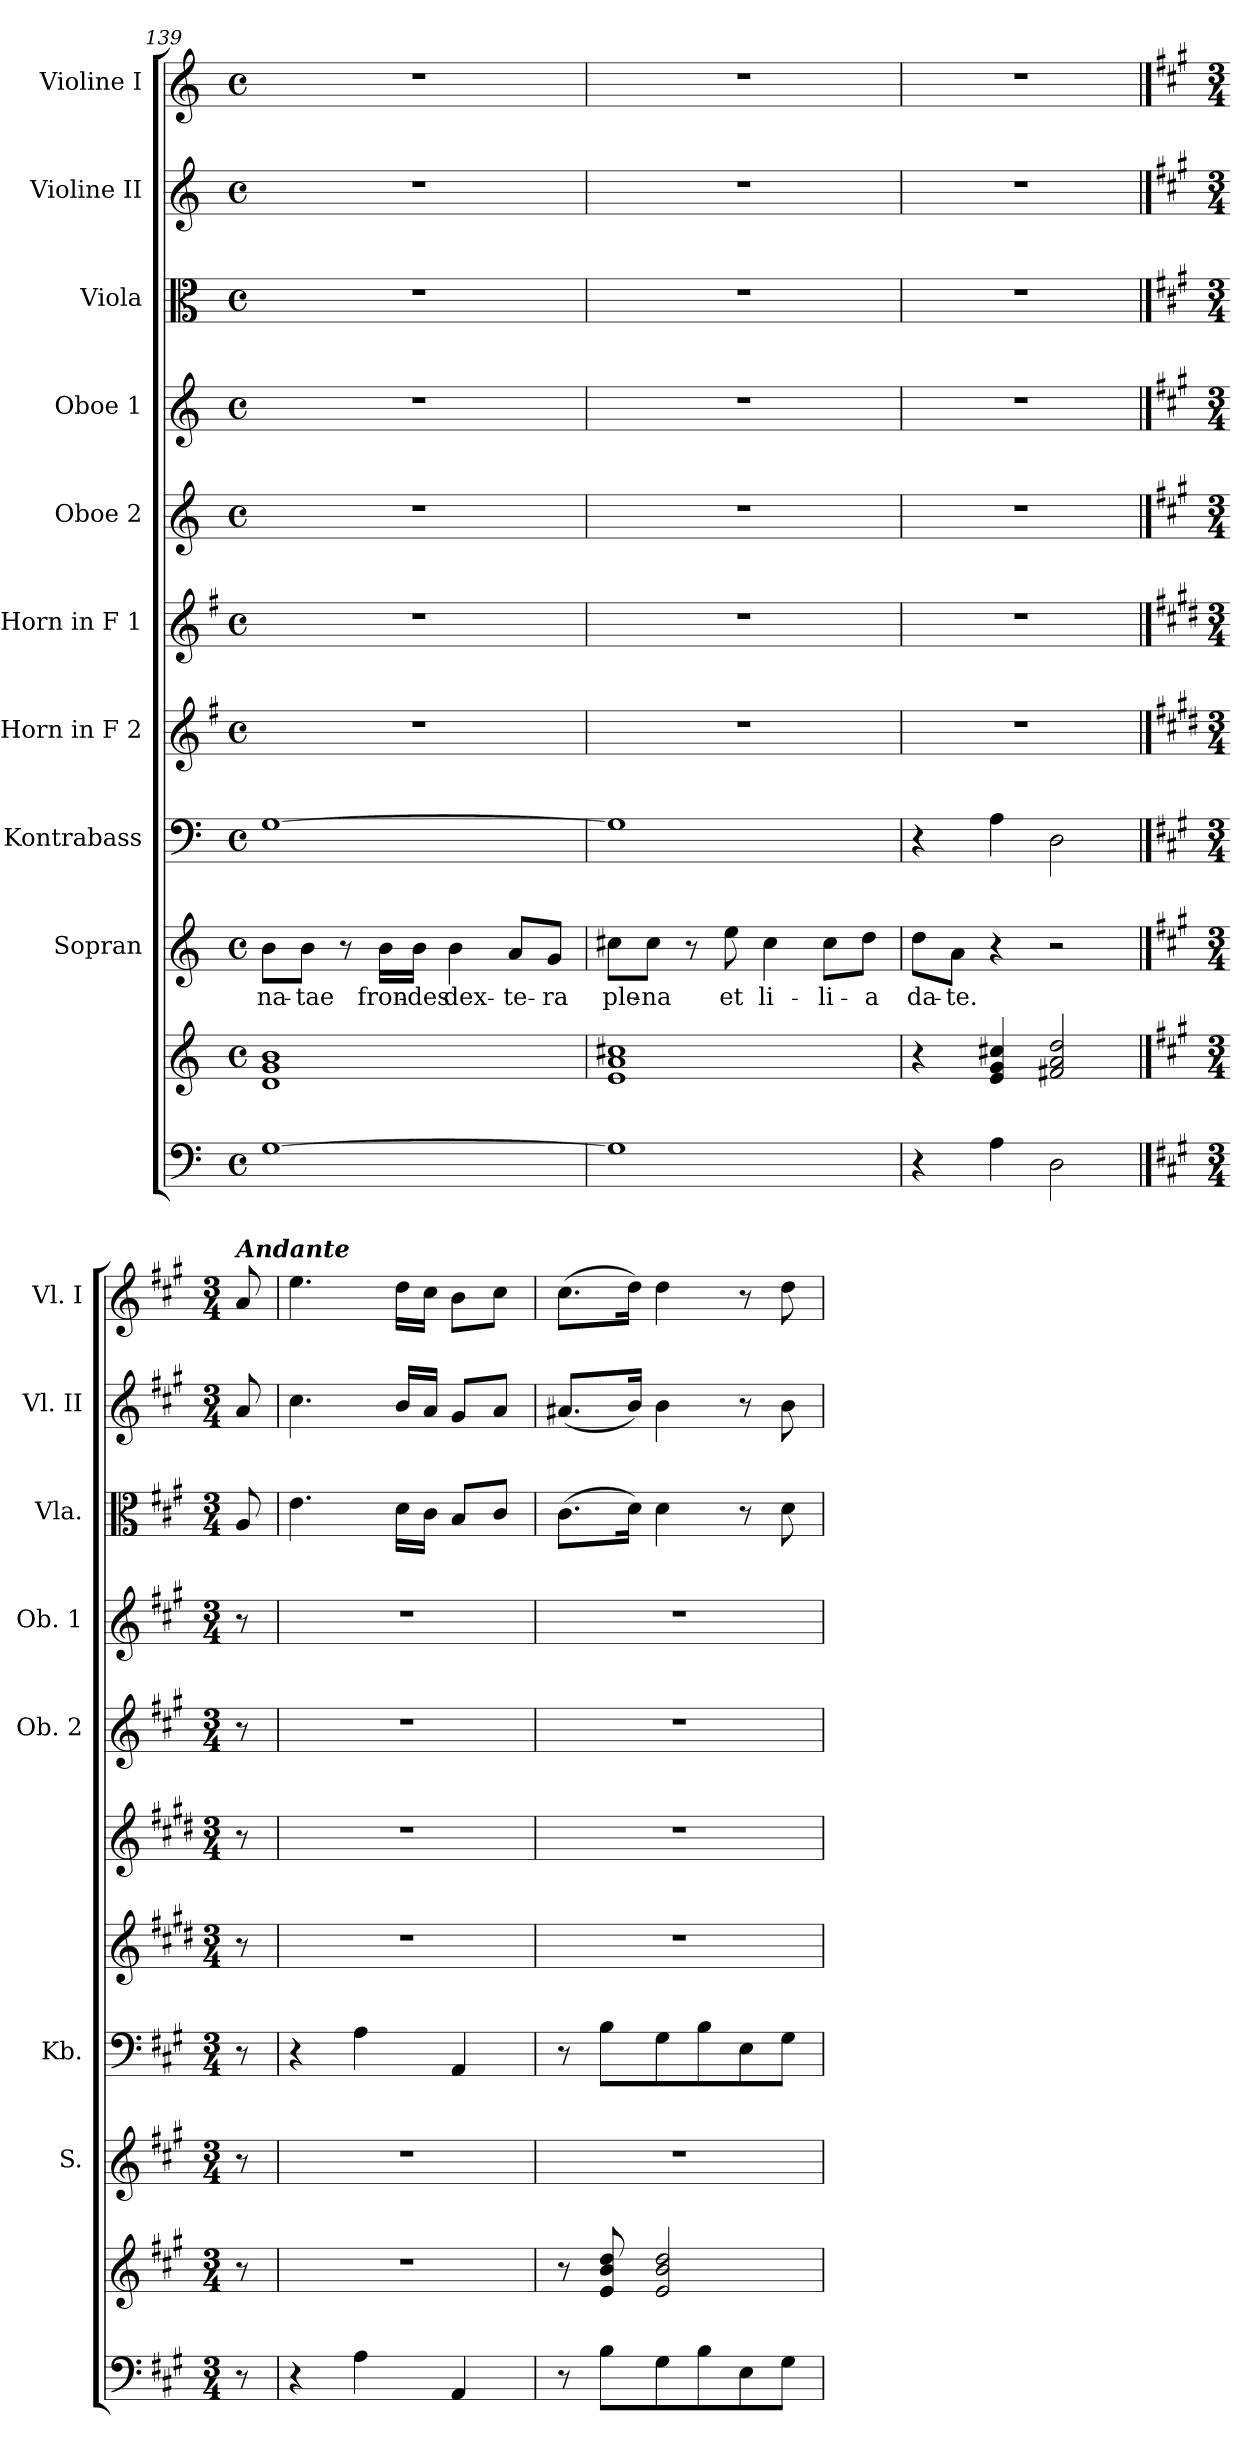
**kern	**kern	**kern	**text	**kern	**kern	**kern	**kern	**kern	**kern	**kern	**kern
*part10	*part10	*part9	*part9	*part8	*part7	*part6	*part5	*part4	*part3	*part2	*part1
*staff11	*staff10	*staff9	*staff9	*staff8	*staff7	*staff6	*staff5	*staff4	*staff3	*staff2	*staff1
*	*	*I"Sopran	*	*I"Kontrabass	*I"Horn in F 2	*I"Horn in F 1	*I"Oboe 2	*I"Oboe 1	*I"Viola	*I"Violine II	*I"Violine I
*	*	*I'S.	*	*I'Kb.	*	*	*I'Ob. 2	*I'Ob. 1	*I'Vla.	*I'Vl. II	*I'Vl. I
*clefF4	*clefG2	*clefG2	*	*clefF4	*clefG2	*clefG2	*clefG2	*clefG2	*clefC3	*clefG2	*clefG2
*	*	*	*	*ITrd7c12	*ITrd4c7	*ITrd4c7	*	*	*	*	*
*k[]	*k[]	*k[]	*	*k[]	*k[]	*k[]	*k[]	*k[]	*k[]	*k[]	*k[]
*C:	*C:	*C:	*	*C:	*C:	*C:	*C:	*C:	*C:	*C:	*C:
*M4/4	*M4/4	*M4/4	*	*M4/4	*M4/4	*M4/4	*M4/4	*M4/4	*M4/4	*M4/4	*M4/4
*met(c)	*met(c)	*met(c)	*	*met(c)	*met(c)	*met(c)	*met(c)	*met(c)	*met(c)	*met(c)	*met(c)
=139	=139	=139	=139	=139	=139	=139	=139	=139	=139	=139	=139
!	!	!	!LO:LY:b	!	!	!	!	!	!	!	!
[1G	1d 1g 1b	8b\L	-na-	[1GG	1r	1r	1r	1r	1r	1r	1r
!	!	!	!LO:LY:b	!	!	!	!	!	!	!	!
.	.	8b\J	-tae	.	.	.	.	.	.	.	.
.	.	8r	.	.	.	.	.	.	.	.	.
!	!	!	!LO:LY:b	!	!	!	!	!	!	!	!
.	.	16b\LL	fron-	.	.	.	.	.	.	.	.
!	!	!	!LO:LY:b	!	!	!	!	!	!	!	!
.	.	16b\JJ	-des	.	.	.	.	.	.	.	.
!	!	!	!LO:LY:b	!	!	!	!	!	!	!	!
.	.	4b\	dex-	.	.	.	.	.	.	.	.
!	!	!	!LO:LY:b	!	!	!	!	!	!	!	!
.	.	8a/L	-te-	.	.	.	.	.	.	.	.
!	!	!	!LO:LY:b	!	!	!	!	!	!	!	!
.	.	8g/J	-ra	.	.	.	.	.	.	.	.
=140	=140	=140	=140	=140	=140	=140	=140	=140	=140	=140	=140
!	!	!	!LO:LY:b	!	!	!	!	!	!	!	!
1G]	1e 1a 1cc#X	8cc#X\L	ple-	1GG]	1r	1r	1r	1r	1r	1r	1r
!	!	!	!LO:LY:b	!	!	!	!	!	!	!	!
.	.	8cc#\J	-na	.	.	.	.	.	.	.	.
.	.	8r	.	.	.	.	.	.	.	.	.
!	!	!	!LO:LY:b	!	!	!	!	!	!	!	!
.	.	8ee\	et	.	.	.	.	.	.	.	.
!	!	!	!LO:LY:b	!	!	!	!	!	!	!	!
.	.	4cc#\	li-	.	.	.	.	.	.	.	.
!	!	!	!LO:LY:b	!	!	!	!	!	!	!	!
.	.	8cc#\L	-li-	.	.	.	.	.	.	.	.
!	!	!	!LO:LY:b	!	!	!	!	!	!	!	!
.	.	8dd\J	-a	.	.	.	.	.	.	.	.
=141	=141	=141	=141	=141	=141	=141	=141	=141	=141	=141	=141
!	!	!	!LO:LY:b	!	!	!	!	!	!	!	!
4r	4r	8dd\L	da-	4r	1r	1r	1r	1r	1r	1r	1r
!	!	!	!LO:LY:b	!	!	!	!	!	!	!	!
.	.	8a\J	-te.	.	.	.	.	.	.	.	.
4A\	4e/ 4g/ 4cc#X/	4r	.	4AA\	.	.	.	.	.	.	.
2D\	2f#X/ 2a/ 2dd/	2r	.	2DD\	.	.	.	.	.	.	.
!!LO:PB:g=z
==142	==142	==142	==142	==142	==142	==142	==142	==142	==142	==142	==142
*k[f#c#g#]	*k[f#c#g#]	*k[f#c#g#]	*	*k[f#c#g#]	*k[f#c#g#]	*k[f#c#g#]	*k[f#c#g#]	*k[f#c#g#]	*k[f#c#g#]	*k[f#c#g#]	*k[f#c#g#]
*A:	*A:	*A:	*	*A:	*A:	*A:	*A:	*A:	*A:	*A:	*A:
*M3/4	*M3/4	*M3/4	*	*M3/4	*M3/4	*M3/4	*M3/4	*M3/4	*M3/4	*M3/4	*M3/4
!	!	!	!	!	!	!	!	!	!	!	!LO:TX:a:Bi:t=Andante
8r	8r	8r	.	8r	8r	8r	8r	8r	8A/	8a/	8a/
=143	=143	=143	=143	=143	=143	=143	=143	=143	=143	=143	=143
4r	2.r	2.r	.	4r	2.r	2.r	2.r	2.r	4.e\	4.cc#\	4.ee\
4A\	.	.	.	4AA\	.	.	.	.	.	.	.
.	.	.	.	.	.	.	.	.	16d\LL	16b/LL	16dd\LL
.	.	.	.	.	.	.	.	.	16c#\JJ	16a/JJ	16cc#\JJ
4AA/	.	.	.	4AAA/	.	.	.	.	8B/L	8g#/L	8b\L
.	.	.	.	.	.	.	.	.	8c#/J	8a/J	8cc#\J
=144	=144	=144	=144	=144	=144	=144	=144	=144	=144	=144	=144
8r	8r	2.r	.	8r	2.r	2.r	2.r	2.r	(>8.c#\L	(<8.a#X/L	(>8.cc#\L
8B\L	8e/ 8b/ 8dd/	.	.	8BB\L	.	.	.	.	.	.	.
.	.	.	.	.	.	.	.	.	16d\Jk)	16b/Jk)	16dd\Jk)
8G#\	2e/ 2b/ 2dd/	.	.	8GG#\	.	.	.	.	4d\	4b\	4dd\
8B\	.	.	.	8BB\	.	.	.	.	.	.	.
8E\	.	.	.	8EE\	.	.	.	.	8r	8r	8r
8G#\J	.	.	.	8GG#\J	.	.	.	.	8d\	8b\	8dd\
=	=	=	=	=	=	=	=	=	=	=	=
*-	*-	*-	*-	*-	*-	*-	*-	*-	*-	*-	*-
